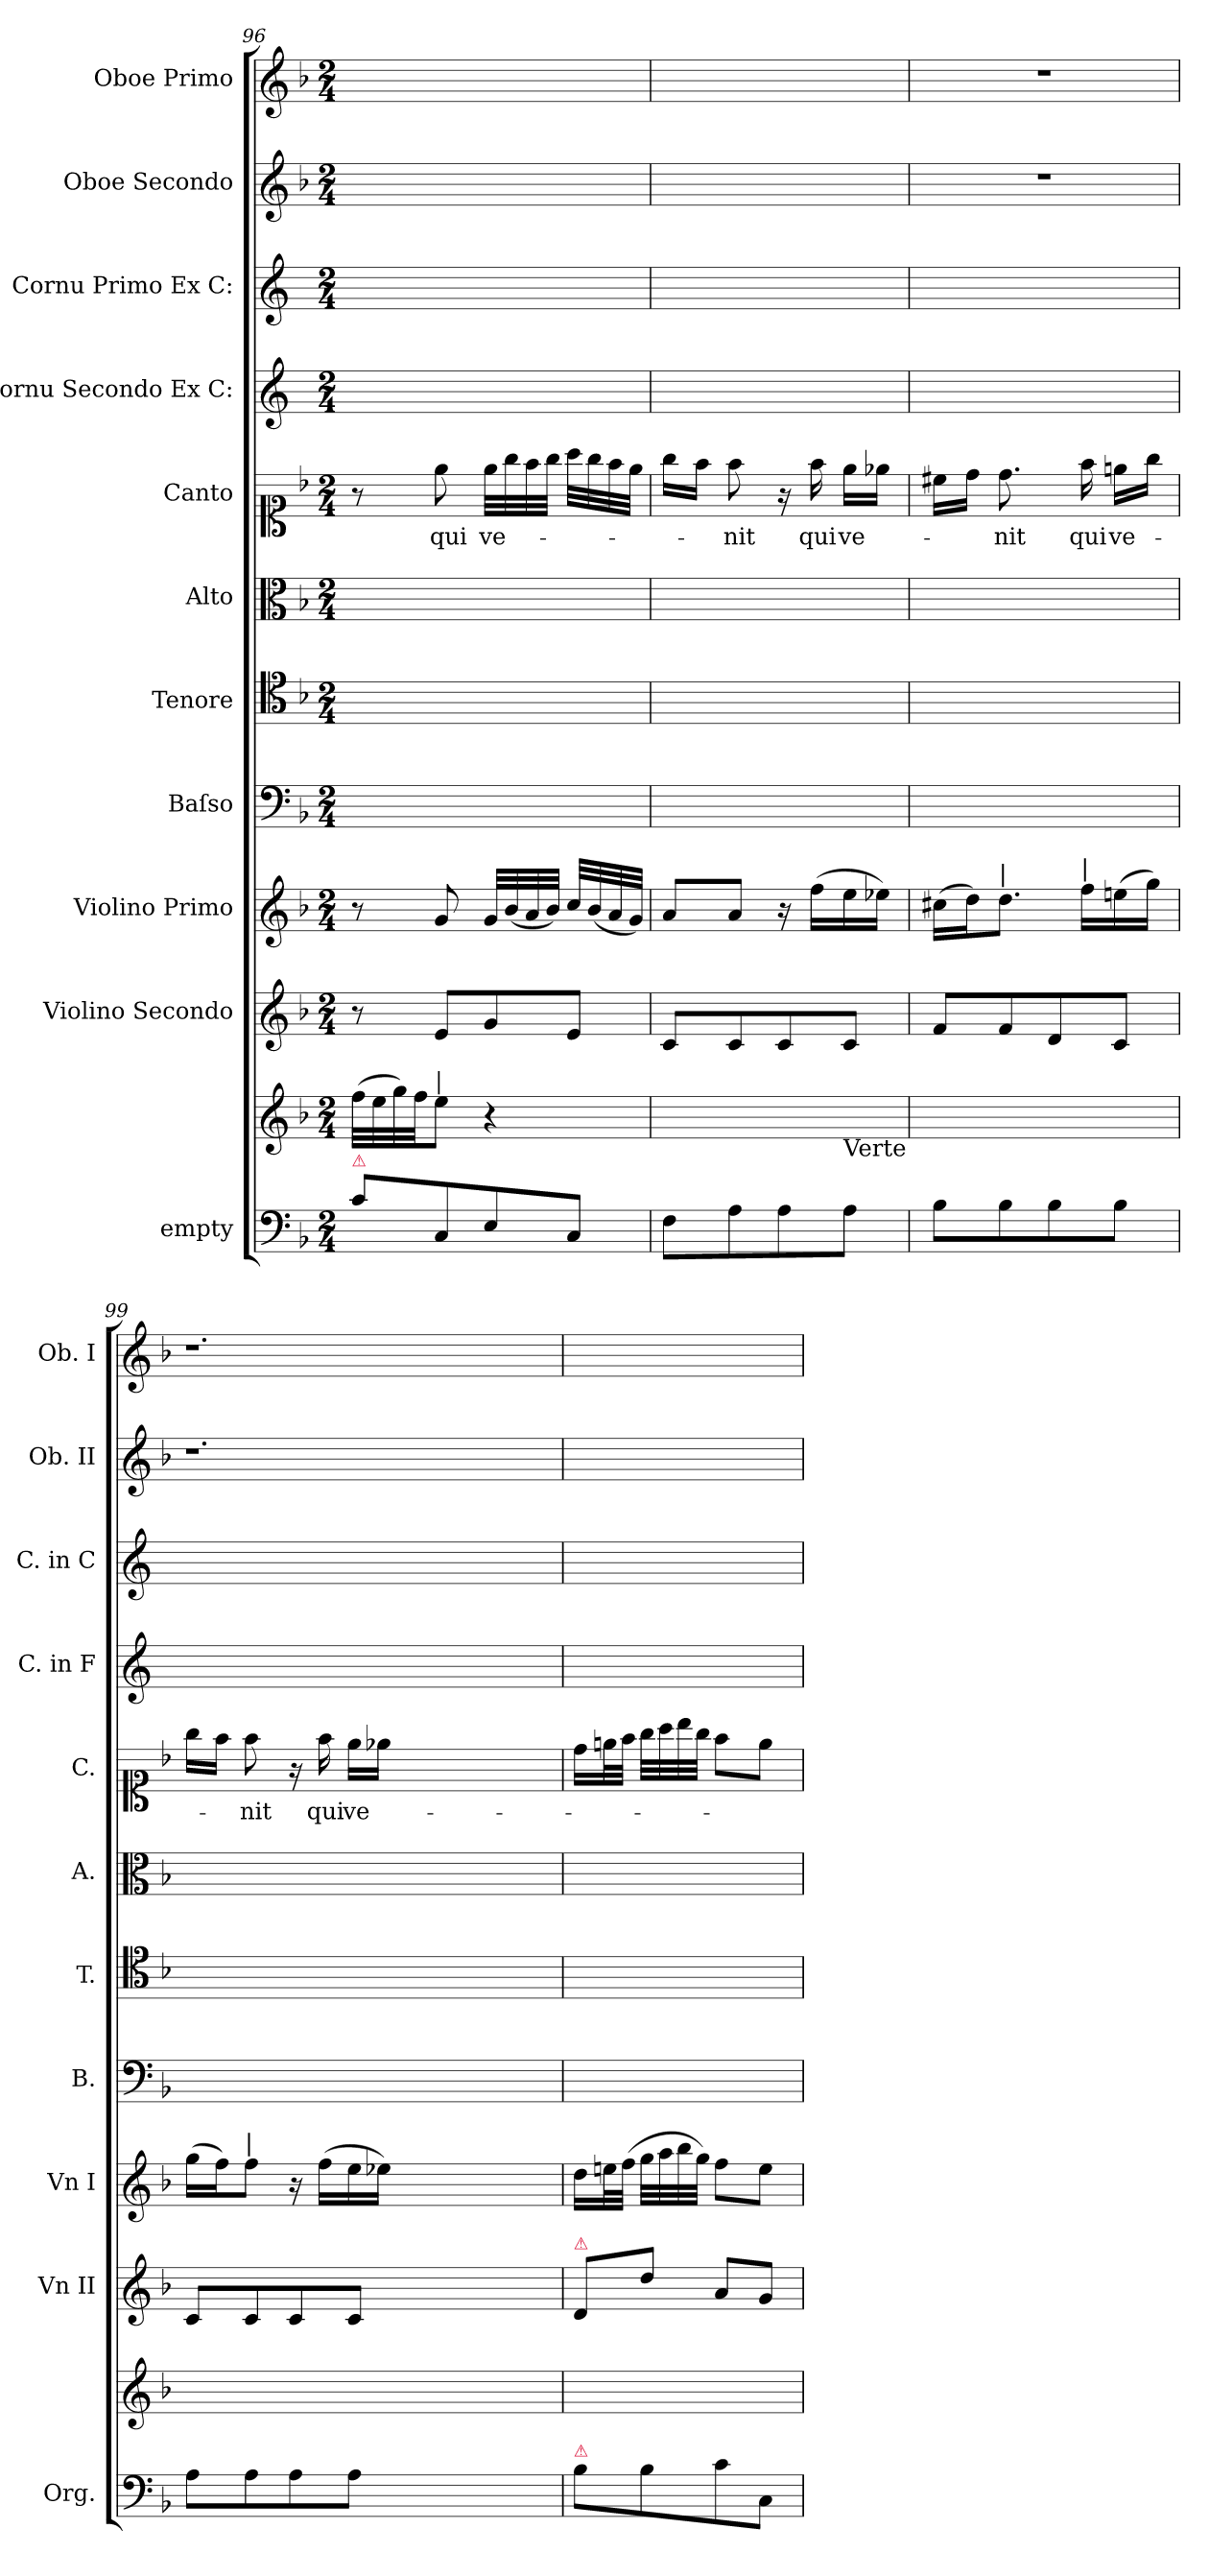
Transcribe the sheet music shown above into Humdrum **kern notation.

**kern	**kern	**kern	**kern	**kern	**kern	**kern	**kern	**text	**kern	**kern	**kern	**kern
*part11	*part11	*part10	*part9	*part8	*part7	*part6	*part5	*part5	*part4	*part3	*part2	*part1
*staff12	*staff11	*staff10	*staff9	*staff8	*staff7	*staff6	*staff5	*staff5	*staff4	*staff3	*staff2	*staff1
*I"empty	*	*I"Violino Secondo	*I"Violino Primo	*I"Baſso	*I"Tenore	*I"Alto	*I"Canto	*	*I"Cornu Secondo Ex C:	*I"Cornu Primo Ex C:	*I"Oboe Secondo	*I"Oboe Primo
*I'Org.	*	*I'Vn II	*I'Vn I	*I'B.	*I'T.	*I'A.	*I'C.	*	*I'C. in F	*I'C. in C	*I'Ob. II	*I'Ob. I
*clefF4	*clefG2	*clefG2	*clefG2	*clefF4	*clefC4	*clefC3	*clefC1	*	*clefG2	*clefG2	*clefG2	*clefG2
*	*	*	*	*	*	*	*	*	*ITrd4c7	*ITrd4c7	*	*
*k[b-]	*k[b-]	*k[b-]	*k[b-]	*k[b-]	*k[b-]	*k[b-]	*k[b-]	*	*k[b-]	*k[b-]	*k[b-]	*k[b-]
*F:	*F:	*F:	*F:	*F:	*F:	*F:	*F:	*	*F:	*F:	*F:	*F:
*M2/4	*M2/4	*M2/4	*M2/4	*M2/4	*M2/4	*M2/4	*M2/4	*	*M2/4	*M2/4	*M2/4	*M2/4
=96	=96	=96	=96	=96	=96	=96	=96	=96	=96	=96	=96	=96
!LO:TX:a:color=crimson:t=⚠	!	!	!	!	!	!	!	!	!	!	!	!
8c\L	(32ff\LLL	8r	8r	2ryy	2ryy	2ryy	8r	.	2ryy	2ryy	2ryy	2ryy
.	32ee\	.	.	.	.	.	.	.	.	.	.	.
.	32gg\)	.	.	.	.	.	.	.	.	.	.	.
.	32ff\JJ	.	.	.	.	.	.	.	.	.	.	.
!	!LO:TX:a:t=|	!	!	!	!	!	!	!	!	!	!	!
8C/	8ee\J	8e/L	8g/	.	.	.	8ee\	qui	.	.	.	.
8E/	4r	8g/	32g/LLL	.	.	.	32ee\LLL	ve-	.	.	.	.
.	.	.	(32b-/	.	.	.	32gg\	.	.	.	.	.
.	.	.	32a/	.	.	.	32ff\	.	.	.	.	.
.	.	.	32b-/JJJ)	.	.	.	32gg\JJJ	.	.	.	.	.
8C\J	.	8e/J	32cc/LLL	.	.	.	32aa\LLL	.	.	.	.	.
.	.	.	(32b-/	.	.	.	32gg\	.	.	.	.	.
.	.	.	32a/	.	.	.	32ff\	.	.	.	.	.
.	.	.	32g/JJJ)	.	.	.	32ee\JJJ	.	.	.	.	.
=97	=97	=97	=97	=97	=97	=97	=97	=97	=97	=97	=97	=97
*	*^	*	*	*	*	*	*	*	*	*	*	*
8F\L	2ryy	4.ryy	8c/L	8a/L	2ryy	2ryy	2ryy	16gg\LL	.	2ryy	2ryy	2ryy	2ryy
.	.	.	.	.	.	.	.	16ff\JJ	.	.	.	.	.
8A\	.	.	8c/	8a/J	.	.	.	8ff\	-nit	.	.	.	.
8A\	.	.	8c/	16r	.	.	.	16r	.	.	.	.	.
.	.	.	.	(16ff\LL	.	.	.	16ff\	qui	.	.	.	.
!	!	!LO:TX:b:t=Verte	!	!	!	!	!	!	!	!	!	!	!
8A\J	.	8ryy	8c/J	16ee\	.	.	.	16ee\LL	ve-	.	.	.	.
.	.	.	.	16ee-X\JJ)	.	.	.	16ee-X\JJ	.	.	.	.	.
*	*v	*v	*	*	*	*	*	*	*	*	*	*	*
=98	=98	=98	=98	=98	=98	=98	=98	=98	=98	=98	=98	=98
8B-\L	2ryy	8f/L	(16cc#X\LL	2ryy	2ryy	2ryy	16cc#X\LL	.	2ryy	2ryy	2r	2r
.	.	.	16dd\J)	.	.	.	16dd\JJ	.	.	.	.	.
!	!	!	!LO:TX:a:t=|	!	!	!	!	!	!	!	!	!
8B-\	.	8f/	8.dd\J	.	.	.	8.dd\	-nit	.	.	.	.
8B-\	.	8d/	.	.	.	.	.	.	.	.	.	.
!	!	!	!LO:TX:a:t=|	!	!	!	!	!	!	!	!	!
.	.	.	16ff\LL	.	.	.	16ff\	qui	.	.	.	.
8B-\J	.	8c/J	(16een\	.	.	.	16een\LL	ve-	.	.	.	.
.	.	.	16gg\JJ)	.	.	.	16gg\JJ	.	.	.	.	.
=99	=99	=99	=99	=99	=99	=99	=99	=99	=99	=99	=99	=99
8A\L	2ryy	8c/L	(16gg\LL	2ryy	2ryy	2ryy	16gg\LL	.	2ryy	2ryy	1.r	1.r
.	.	.	16ff\J)	.	.	.	16ff\JJ	.	.	.	.	.
!	!	!	!LO:TX:a:t=|	!	!	!	!	!	!	!	!	!
8A\	.	8c/	8ff\J	.	.	.	8ff\	-nit	.	.	.	.
8A\	.	8c/	16r	.	.	.	16r	.	.	.	.	.
.	.	.	(16ff\LL	.	.	.	16ff\	qui	.	.	.	.
8A\J	.	8c/J	16ee\	.	.	.	16ee\LL	ve-	.	.	.	.
.	.	.	16ee-X\JJ)	.	.	.	16ee-X\JJ	.	.	.	.	.
1ryy	1ryy	1ryy	1ryy	1ryy	1ryy	1ryy	1ryy	.	1ryy	1ryy	.	.
=100	=100	=100	=100	=100	=100	=100	=100	=100	=100	=100	=100	=100
!	!	!LO:TX:a:color=crimson:t=⚠	!	!	!	!	!	!	!	!	!	!
!LO:TX:a:color=crimson:t=⚠	!	!	!	!	!	!	!	!	!	!	!	!
8B-\L	2ryy	8d/L	16dd\LL	2ryy	2ryy	2ryy	16dd\LL	.	2ryy	2ryy	2ryy	2ryy
.	.	.	32een\L	.	.	.	32een\L	.	.	.	.	.
.	.	.	(32ff\JJJ	.	.	.	32ff\JJJ	.	.	.	.	.
8B-\	.	8dd\J	32gg\LLL	.	.	.	32gg\LLL	.	.	.	.	.
.	.	.	32aa\	.	.	.	32aa\	.	.	.	.	.
.	.	.	32bb-\	.	.	.	32bb-\	.	.	.	.	.
.	.	.	32gg\JJJ)	.	.	.	32gg\JJJ	.	.	.	.	.
8c\	.	8a/L	8ff\L	.	.	.	8ff\L	.	.	.	.	.
8C/J	.	8g/J	8ee\J	.	.	.	8ee\J	.	.	.	.	.
=	=	=	=	=	=	=	=	=	=	=	=	=
*-	*-	*-	*-	*-	*-	*-	*-	*-	*-	*-	*-	*-
